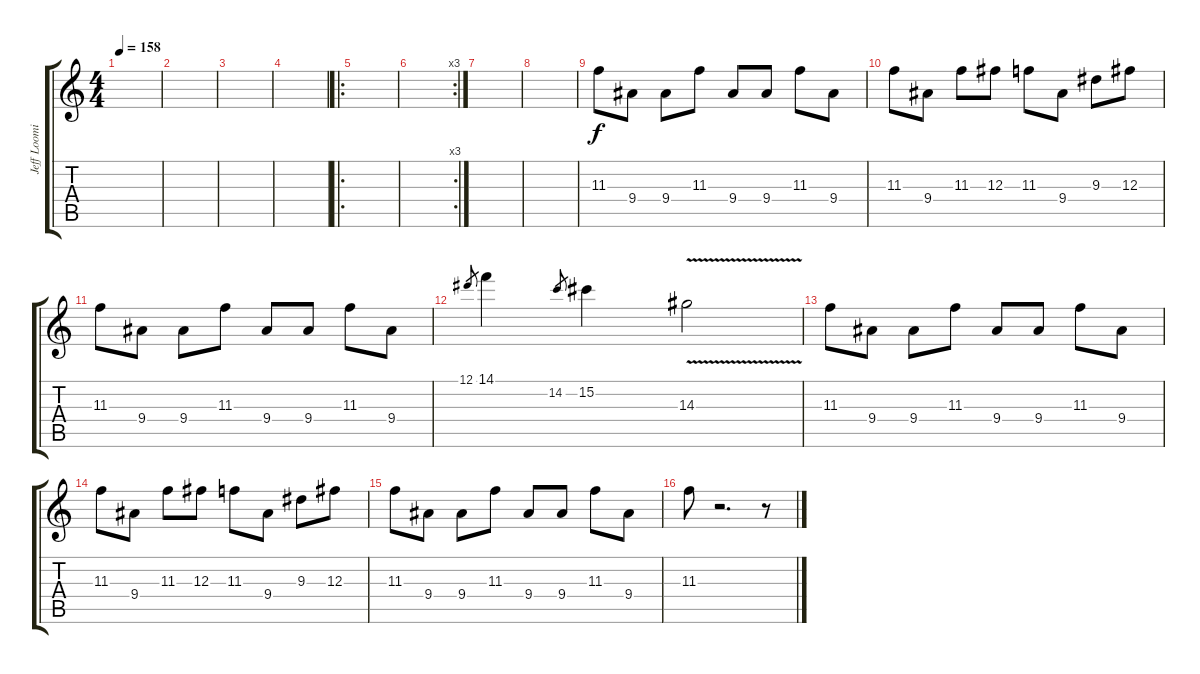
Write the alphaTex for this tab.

\track ("Jeff Loomis Lead" "Jeff Loomi") {instrument distortionguitar}
\staff {score tabs}
\tuning (Eb4 Bb3 Gb3 Db3 Ab2 Eb2) {hide}
\ts (4 4)
\tempo 158
\clef g2
\ks c
|
|
|
|
\ro
|
\rc 3
|
|
|
11.3.8 9.4.8 9.4.8 11.3.8 9.4.8 9.4.8 11.3.8 9.4.8 |
11.3.8 9.4.8 11.3.8 12.3.8 11.3.8 9.4.8 9.3.8 12.3.8 |
11.3.8 9.4.8 9.4.8 11.3.8 9.4.8 9.4.8 11.3.8 9.4.8 |
12.1.8{gr} 14.1.4 14.2.8{gr} 15.2.4 14.3{v}.2 |
11.3.8 9.4.8 9.4.8 11.3.8 9.4.8 9.4.8 11.3.8 9.4.8 |
11.3.8 9.4.8 11.3.8 12.3.8 11.3.8 9.4.8 9.3.8 12.3.8 |
11.3.8 9.4.8 9.4.8 11.3.8 9.4.8 9.4.8 11.3.8 9.4.8 |
11.3.8 r.2{d} r.8
